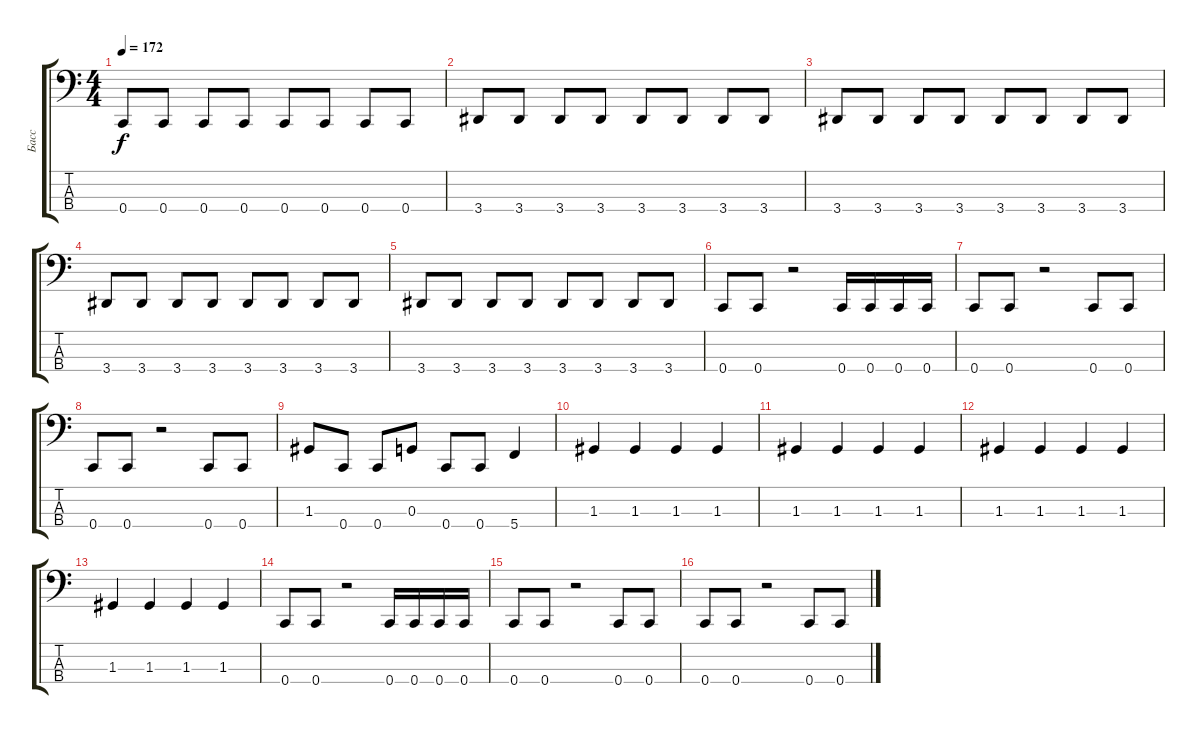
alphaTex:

\track ("Басс" "Басс") {instrument electricbassfinger}
\staff {score tabs}
\tuning (F2 C2 G1 C1) {hide}
\ts (4 4)
\tempo 172
\clef f4
\ks c
0.4.8{dy f} 0.4.8 0.4.8 0.4.8 0.4.8 0.4.8 0.4.8 0.4.8 |
3.4.8 3.4.8 3.4.8 3.4.8 3.4.8 3.4.8 3.4.8 3.4.8 |
3.4.8 3.4.8 3.4.8 3.4.8 3.4.8 3.4.8 3.4.8 3.4.8 |
3.4.8 3.4.8 3.4.8 3.4.8 3.4.8 3.4.8 3.4.8 3.4.8 |
3.4.8 3.4.8 3.4.8 3.4.8 3.4.8 3.4.8 3.4.8 3.4.8 |
0.4.8 0.4.8 r.2 0.4.16 0.4.16 0.4.16 0.4.16 |
0.4.8 0.4.8 r.2 0.4.8 0.4.8 |
0.4.8 0.4.8 r.2 0.4.8 0.4.8 |
1.3.8 0.4.8 0.4.8 0.3.8 0.4.8 0.4.8 5.4.4 |
1.3.4 1.3.4 1.3.4 1.3.4 |
1.3.4 1.3.4 1.3.4 1.3.4 |
1.3.4 1.3.4 1.3.4 1.3.4 |
1.3.4 1.3.4 1.3.4 1.3.4 |
0.4.8 0.4.8 r.2 0.4.16 0.4.16 0.4.16 0.4.16 |
0.4.8 0.4.8 r.2 0.4.8 0.4.8 |
0.4.8 0.4.8 r.2 0.4.8 0.4.8
